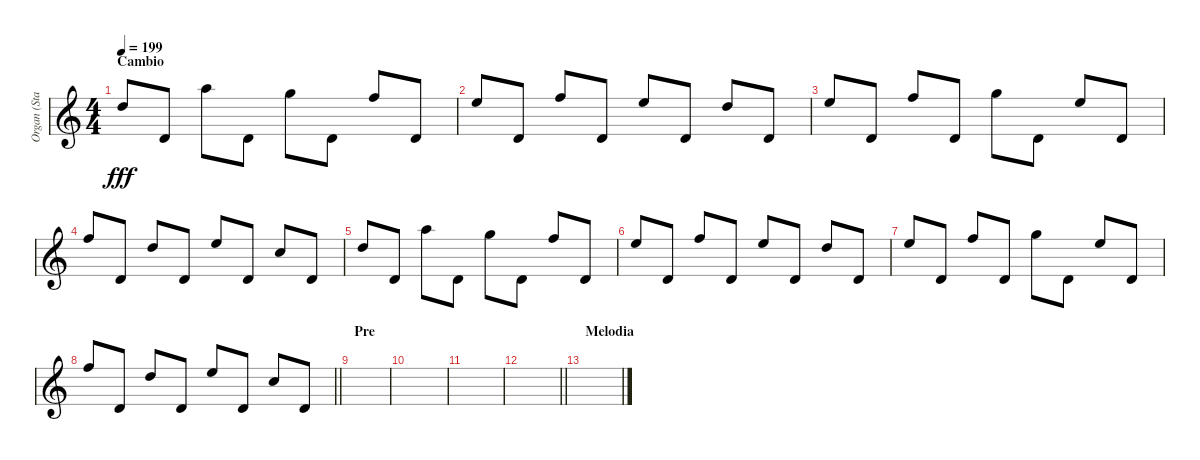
\track ("Organ (Staff 1)" "Organ (Sta") {instrument churchorgan}
\staff {score}
\tuning (E4 B3 G3 D3 A2 E2 B1) {hide}
\ts (4 4)
\section ("" "Cambio")
\tempo 199
\clef g2
\ks c
10.1.8{dy fff} 3.2.8 17.1.8 3.2.8 15.1.8 3.2.8 13.1.8 3.2.8 |
12.1.8 3.2.8 13.1.8 3.2.8 12.1.8 3.2.8 10.1.8 3.2.8 |
12.1.8 3.2.8 13.1.8 3.2.8 15.1.8 3.2.8 12.1.8 3.2.8 |
13.1.8 3.2.8 10.1.8 3.2.8 12.1.8 3.2.8 8.1.8 3.2.8 |
10.1.8 3.2.8 17.1.8 3.2.8 15.1.8 3.2.8 13.1.8 3.2.8 |
12.1.8 3.2.8 13.1.8 3.2.8 12.1.8 3.2.8 10.1.8 3.2.8 |
12.1.8 3.2.8 13.1.8 3.2.8 15.1.8 3.2.8 12.1.8 3.2.8 |
\barLineRight lightlight
13.1.8 3.2.8 10.1.8 3.2.8 12.1.8 3.2.8 8.1.8 3.2.8 |
\section ("" "Pre")
|
|
|
\barLineRight lightlight
|
\section ("" "Melodia")
